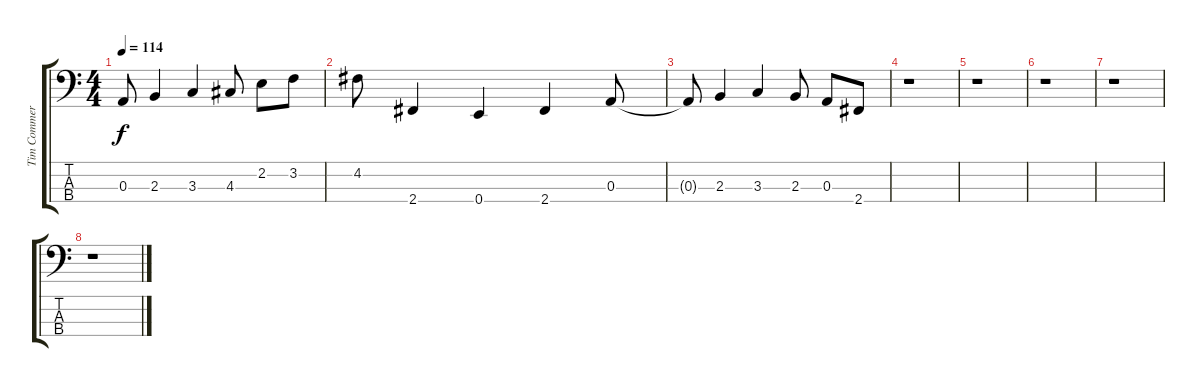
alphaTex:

\track ("Tim Commerford - bass" "Tim Commer") {instrument electricbassfinger}
\staff {score tabs}
\tuning (G2 D2 A1 E1) {hide}
\ts (4 4)
\tempo 114
\clef f4
\ks c
0.3{t}.8{dy f} 2.3.4 3.3.4 4.3.8 2.2.8 3.2.8 |
4.2.8 2.4.4 0.4.4 2.4.4 0.3.8 |
0.3{t}.8 2.3.4 3.3.4 2.3.8 0.3.8 2.4.8 |
r.1 |
r.1 |
r.1 |
r.1 |
r.1
